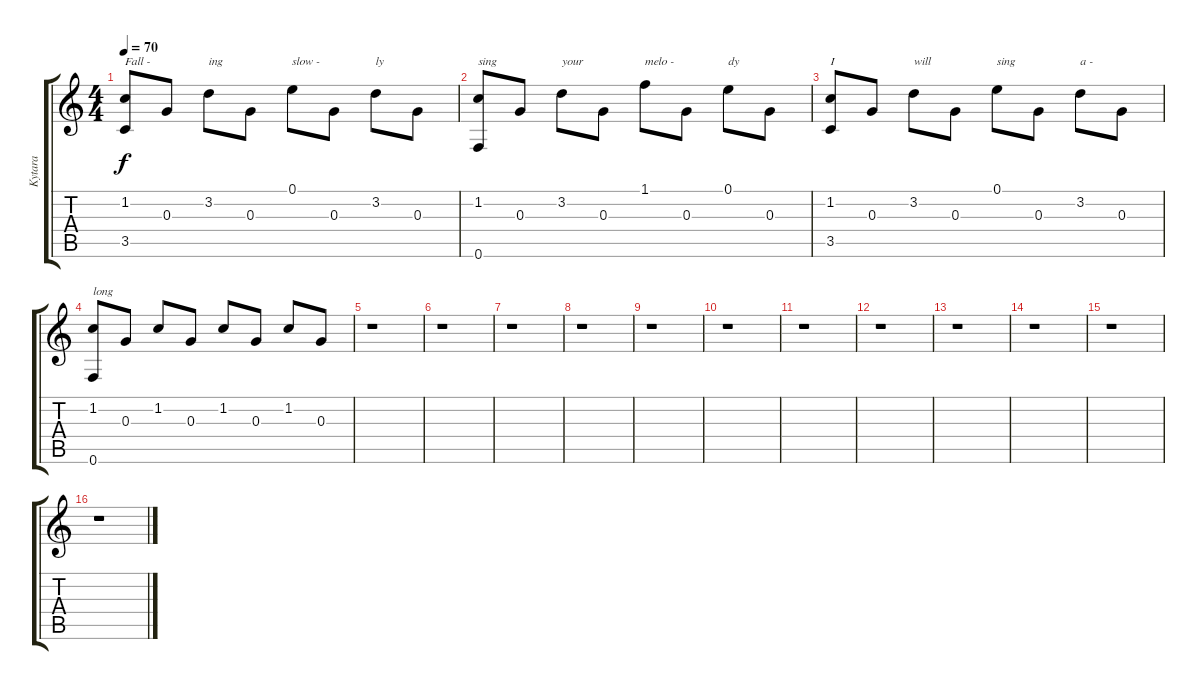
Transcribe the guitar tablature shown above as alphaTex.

\track ("Kytara" "Kytara") {instrument acousticguitarsteel}
\staff {score tabs}
\tuning (E4 B3 G3 D3 A2 F2) {hide}
\ts (4 4)
\tempo 70
\clef g2
\ks c
(1.2 3.5).8{txt "Fall - " dy f} 0.3.8 3.2.8{txt "ing"} 0.3.8 0.1.8{txt "slow - "} 0.3.8 3.2.8{txt "ly"} 0.3.8 |
(1.2 0.6).8{txt "sing"} 0.3.8 3.2.8{txt "your"} 0.3.8 1.1.8{txt "melo - "} 0.3.8 0.1.8{txt "dy"} 0.3.8 |
(1.2 3.5).8{txt "I"} 0.3.8 3.2.8{txt "will"} 0.3.8 0.1.8{txt "sing"} 0.3.8 3.2.8{txt "a - "} 0.3.8 |
(1.2 0.6).8{txt "long"} 0.3.8 1.2.8 0.3.8 1.2.8 0.3.8 1.2.8 0.3.8 |
r.1 |
r.1 |
r.1 |
r.1 |
r.1 |
r.1 |
r.1 |
r.1 |
r.1 |
r.1 |
r.1 |
r.1
